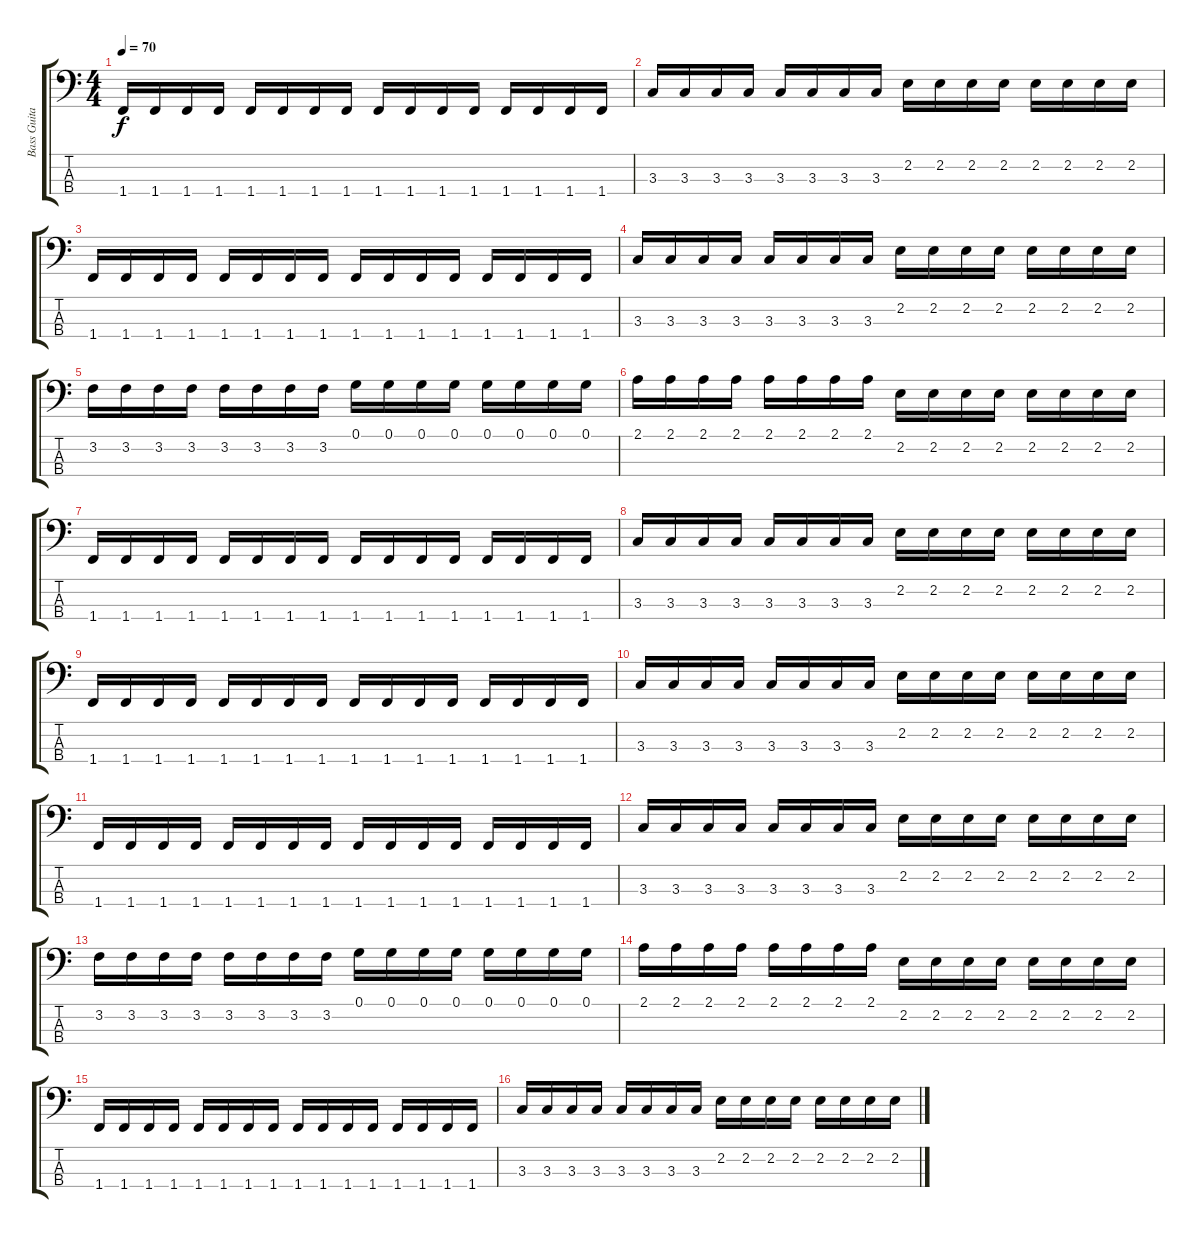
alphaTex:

\track ("Bass Guitar" "Bass Guita") {instrument slapbass2}
\staff {score tabs}
\tuning (G2 D2 A1 E1) {hide}
\ts (4 4)
\tempo 70
\clef f4
\ks c
1.4.16{dy f} 1.4.16 1.4.16 1.4.16 1.4.16 1.4.16 1.4.16 1.4.16 1.4.16 1.4.16 1.4.16 1.4.16 1.4.16 1.4.16 1.4.16 1.4.16 |
3.3.16 3.3.16 3.3.16 3.3.16 3.3.16 3.3.16 3.3.16 3.3.16 2.2.16 2.2.16 2.2.16 2.2.16 2.2.16 2.2.16 2.2.16 2.2.16 |
1.4.16 1.4.16 1.4.16 1.4.16 1.4.16 1.4.16 1.4.16 1.4.16 1.4.16 1.4.16 1.4.16 1.4.16 1.4.16 1.4.16 1.4.16 1.4.16 |
3.3.16 3.3.16 3.3.16 3.3.16 3.3.16 3.3.16 3.3.16 3.3.16 2.2.16 2.2.16 2.2.16 2.2.16 2.2.16 2.2.16 2.2.16 2.2.16 |
3.2.16 3.2.16 3.2.16 3.2.16 3.2.16 3.2.16 3.2.16 3.2.16 0.1.16 0.1.16 0.1.16 0.1.16 0.1.16 0.1.16 0.1.16 0.1.16 |
2.1.16 2.1.16 2.1.16 2.1.16 2.1.16 2.1.16 2.1.16 2.1.16 2.2.16 2.2.16 2.2.16 2.2.16 2.2.16 2.2.16 2.2.16 2.2.16 |
1.4.16 1.4.16 1.4.16 1.4.16 1.4.16 1.4.16 1.4.16 1.4.16 1.4.16 1.4.16 1.4.16 1.4.16 1.4.16 1.4.16 1.4.16 1.4.16 |
3.3.16 3.3.16 3.3.16 3.3.16 3.3.16 3.3.16 3.3.16 3.3.16 2.2.16 2.2.16 2.2.16 2.2.16 2.2.16 2.2.16 2.2.16 2.2.16 |
1.4.16 1.4.16 1.4.16 1.4.16 1.4.16 1.4.16 1.4.16 1.4.16 1.4.16 1.4.16 1.4.16 1.4.16 1.4.16 1.4.16 1.4.16 1.4.16 |
3.3.16 3.3.16 3.3.16 3.3.16 3.3.16 3.3.16 3.3.16 3.3.16 2.2.16 2.2.16 2.2.16 2.2.16 2.2.16 2.2.16 2.2.16 2.2.16 |
1.4.16 1.4.16 1.4.16 1.4.16 1.4.16 1.4.16 1.4.16 1.4.16 1.4.16 1.4.16 1.4.16 1.4.16 1.4.16 1.4.16 1.4.16 1.4.16 |
3.3.16 3.3.16 3.3.16 3.3.16 3.3.16 3.3.16 3.3.16 3.3.16 2.2.16 2.2.16 2.2.16 2.2.16 2.2.16 2.2.16 2.2.16 2.2.16 |
3.2.16 3.2.16 3.2.16 3.2.16 3.2.16 3.2.16 3.2.16 3.2.16 0.1.16 0.1.16 0.1.16 0.1.16 0.1.16 0.1.16 0.1.16 0.1.16 |
2.1.16 2.1.16 2.1.16 2.1.16 2.1.16 2.1.16 2.1.16 2.1.16 2.2.16 2.2.16 2.2.16 2.2.16 2.2.16 2.2.16 2.2.16 2.2.16 |
1.4.16 1.4.16 1.4.16 1.4.16 1.4.16 1.4.16 1.4.16 1.4.16 1.4.16 1.4.16 1.4.16 1.4.16 1.4.16 1.4.16 1.4.16 1.4.16 |
3.3.16 3.3.16 3.3.16 3.3.16 3.3.16 3.3.16 3.3.16 3.3.16 2.2.16 2.2.16 2.2.16 2.2.16 2.2.16 2.2.16 2.2.16 2.2.16
